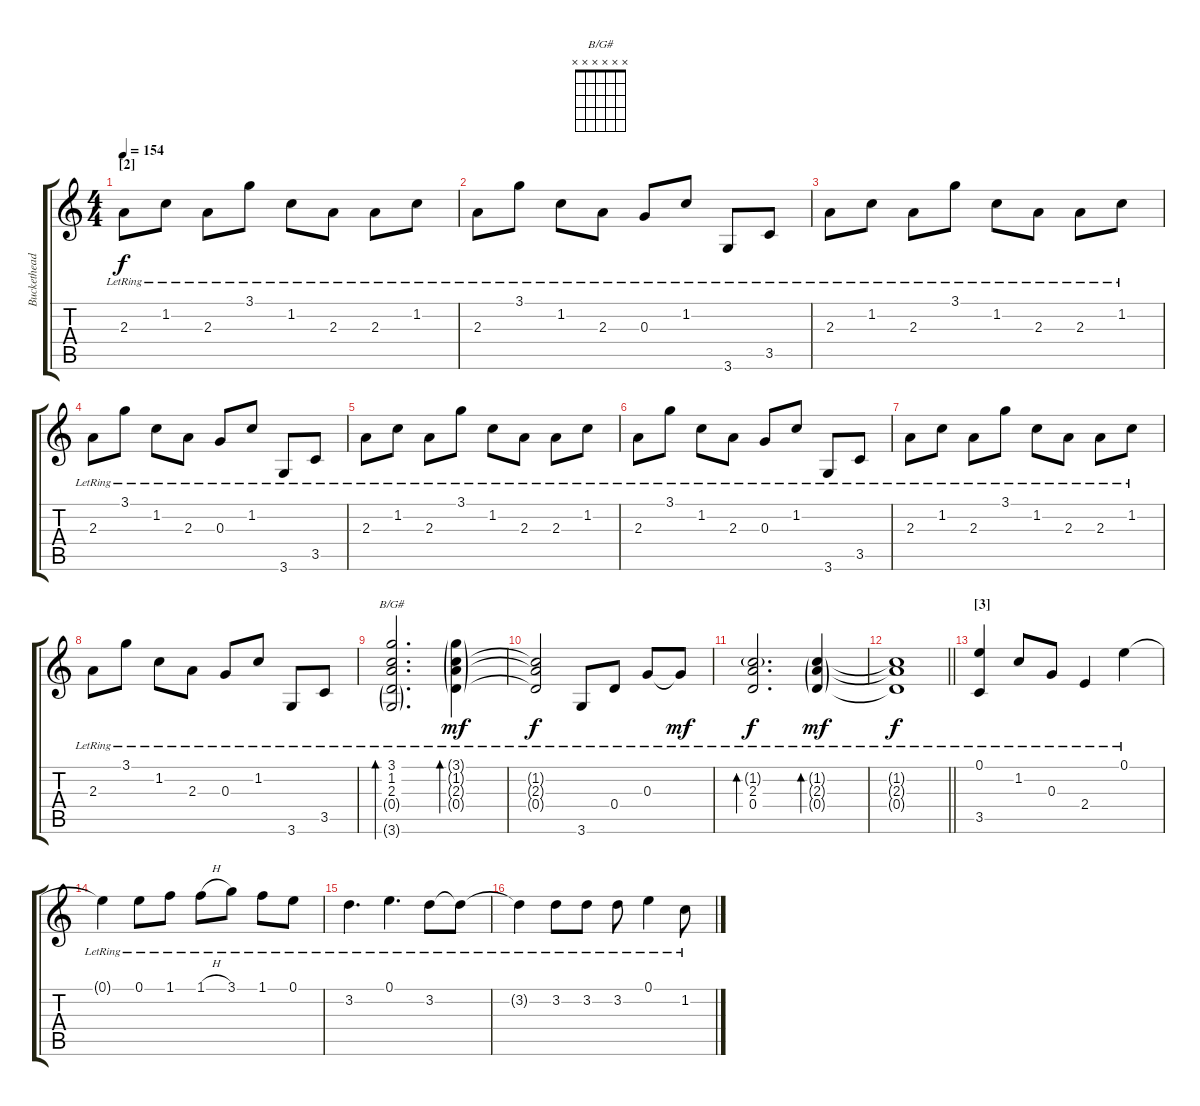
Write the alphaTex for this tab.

\track ("Buckethead" "Buckethead") {instrument acousticguitarnylon}
\staff {score tabs}
\tuning (E4 B3 G3 D3 A2 E2) {hide}
\chord ("B/G#" x x x x x x)
\ts (4 4)
\section ("" "[2]")
\tempo 154
\clef g2
\ks c
2.3{lr}.8{dy f} 1.2{lr}.8 2.3{lr}.8 3.1{lr}.8 1.2{lr}.8 2.3{lr}.8 2.3{lr}.8 1.2{lr}.8 |
2.3{lr}.8 3.1{lr}.8 1.2{lr}.8 2.3{lr}.8 0.3{lr}.8 1.2{lr}.8 3.6{lr}.8 3.5{lr}.8 |
2.3{lr}.8 1.2{lr}.8 2.3{lr}.8 3.1{lr}.8 1.2{lr}.8 2.3{lr}.8 2.3{lr}.8 1.2{lr}.8 |
2.3{lr}.8 3.1{lr}.8 1.2{lr}.8 2.3{lr}.8 0.3{lr}.8 1.2{lr}.8 3.6{lr}.8 3.5{lr}.8 |
2.3{lr}.8 1.2{lr}.8 2.3{lr}.8 3.1{lr}.8 1.2{lr}.8 2.3{lr}.8 2.3{lr}.8 1.2{lr}.8 |
2.3{lr}.8 3.1{lr}.8 1.2{lr}.8 2.3{lr}.8 0.3{lr}.8 1.2{lr}.8 3.6{lr}.8 3.5{lr}.8 |
2.3{lr}.8 1.2{lr}.8 2.3{lr}.8 3.1{lr}.8 1.2{lr}.8 2.3{lr}.8 2.3{lr}.8 1.2{lr}.8 |
2.3{lr}.8 3.1{lr}.8 1.2{lr}.8 2.3{lr}.8 0.3{lr}.8 1.2{lr}.8 3.6{lr}.8 3.5{lr}.8 |
(3.1{lr} 1.2{lr} 2.3{lr} 0.4{g lr} 3.6{g lr}).2{d bd 120 ch "B/G#"} (3.1{g lr} 1.2{g lr} 2.3{g lr} 0.4{g lr}).4{bd 120 dy mf} |
(1.2{lr t} 2.3{lr t} 0.4{lr t}).2{dy f} 3.6{lr}.8 0.4{lr}.8 0.3{lr}.8 0.3{lr t}.8{dy mf} |
(1.2{g lr} 2.3{lr} 0.4{lr}).2{d bd 120 dy f} (1.2{g lr} 2.3{g lr} 0.4{g lr}).4{bd 120 dy mf} |
\barLineRight lightlight
(1.2{lr t} 2.3{lr t} 0.4{lr t}).1{dy f} |
\section ("" "[3]")
(0.1{lr} 3.5{lr}).4 1.2{lr}.8 0.3{lr}.8 2.4{lr}.4 0.1{lr}.4 |
0.1{lr t}.4 0.1{lr}.8 1.1{lr}.8 1.1{h lr}.8 3.1{lr}.8 1.1{lr}.8 0.1{lr}.8 |
3.2{lr}.4{d} 0.1{lr}.4{d} 3.2{lr}.8 3.2{lr t}.8 |
3.2{lr t}.4 3.2{lr}.8 3.2{lr}.8 3.2{lr}.8 0.1{lr}.4 1.2{lr}.8
